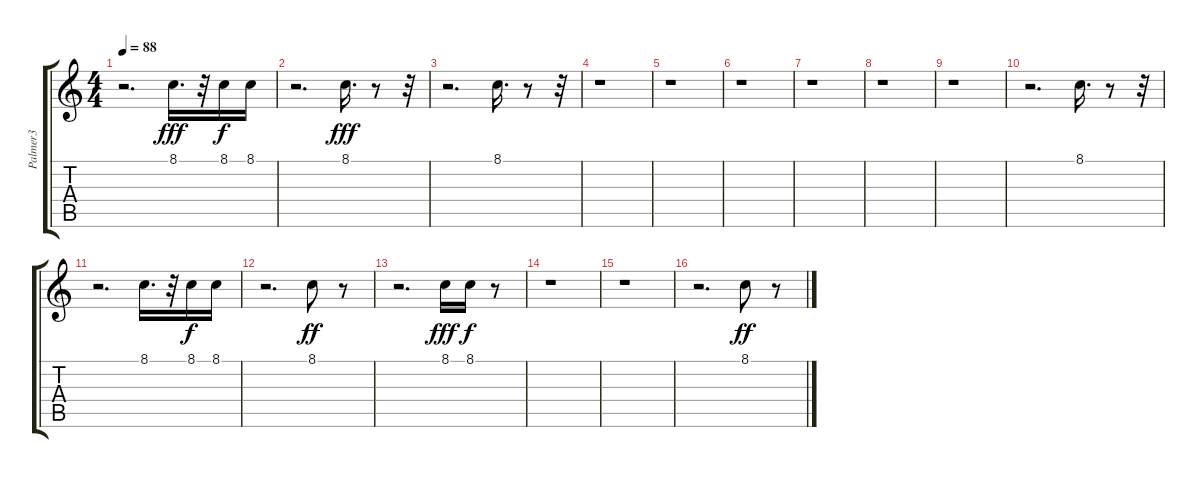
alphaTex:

\track ("Palmer3" "Palmer3") {instrument synthdrum}
\staff {score tabs}
\tuning (E4 B3 G3 D3 A2 E2) {hide}
\ts (4 4)
\tempo 88
\clef g2
\ks c
r.2{d dy fff} 8.1.16{d} r.32 8.1.16{dy f} 8.1.16 |
r.2{d} 8.1.16{d dy fff} r.8 r.32 |
r.2{d} 8.1.16{d} r.8 r.32 |
r.1 |
r.1 |
r.1 |
r.1 |
r.1 |
r.1 |
r.2{d} 8.1.16{d} r.8 r.32 |
r.2{d} 8.1.16{d} r.32 8.1.16{dy f} 8.1.16 |
r.2{d} 8.1.8{dy ff} r.8 |
r.2{d} 8.1.16{dy fff} 8.1.16{dy f} r.8 |
r.1 |
r.1 |
r.2{d} 8.1.8{dy ff} r.8
